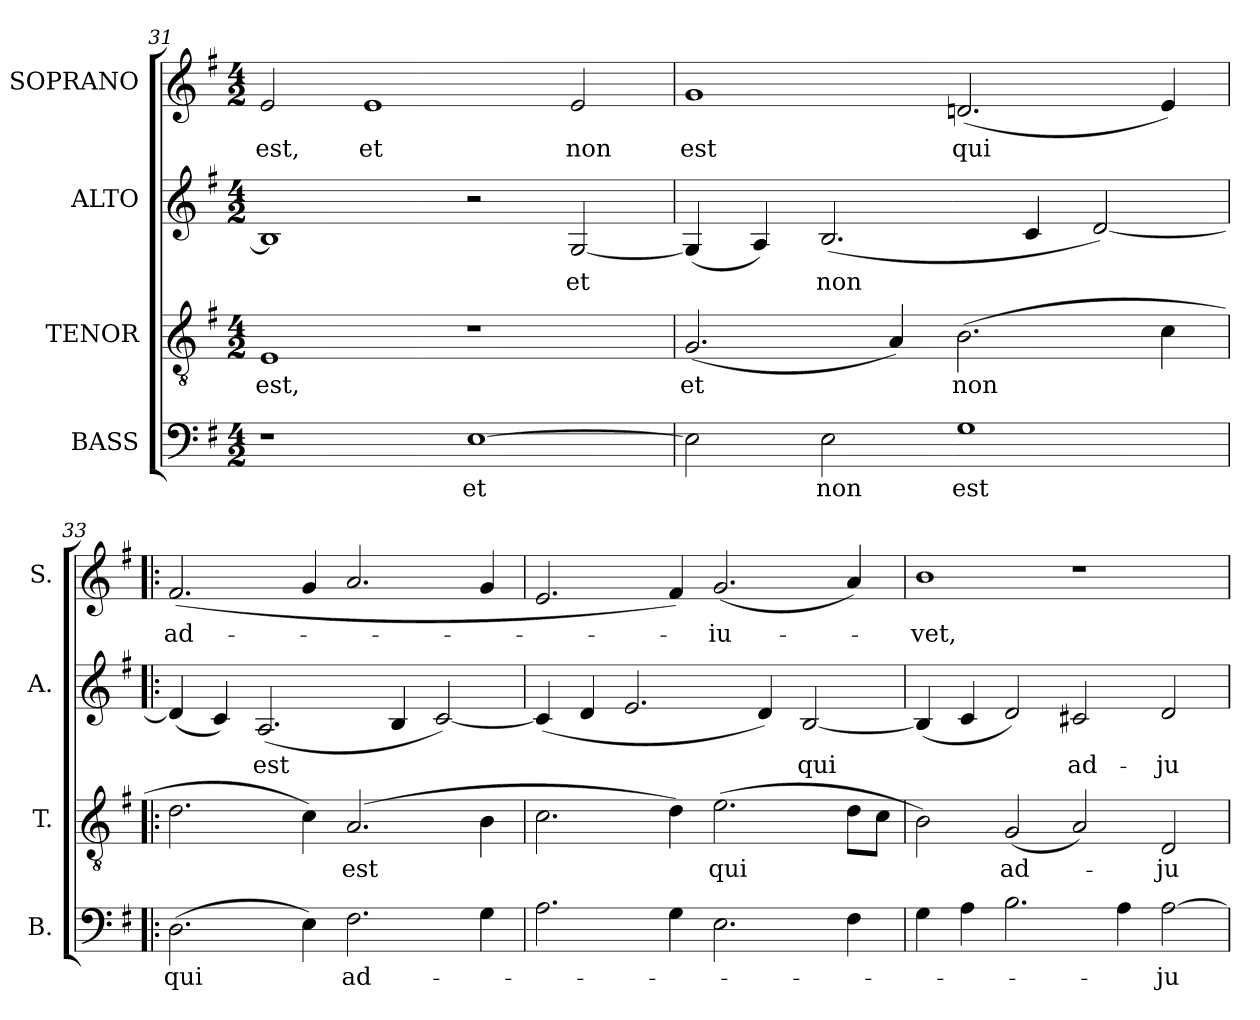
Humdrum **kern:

**kern	**text	**kern	**text	**kern	**text	**kern	**text
*part4	*part4	*part3	*part3	*part2	*part2	*part1	*part1
*staff4	*staff4	*staff3	*staff3	*staff2	*staff2	*staff1	*staff1
*I"BASS	*	*I"TENOR	*	*I"ALTO	*	*I"SOPRANO	*
*I'B.	*	*I'T.	*	*I'A.	*	*I'S.	*
*clefF4	*	*clefGv2	*	*clefG2	*	*clefG2	*
*	*	*ITrd7c12	*	*	*	*	*
*k[f#]	*	*k[f#]	*	*k[f#]	*	*k[f#]	*
*G:	*	*G:	*	*G:	*	*G:	*
*M4/2	*	*M4/2	*	*M4/2	*	*M4/2	*
=31	=31	=31	=31	=31	=31	=31	=31
!	!	!	!LO:LY:b:color=#000000	!	!	!	!
!	!	!	!	!	!	!	!LO:LY:b:color=#000000
1r	.	1EEi	est,	1Bi]	.	2ei/	est,
!	!	!	!	!	!	!	!LO:LY:b:color=#000000
.	.	.	.	.	.	1ei	et
!	!LO:LY:b:color=#000000	!	!	!	!	!	!
[1Ei	et	1r	.	2r	.	.	.
!	!	!	!	!	!LO:LY:b:color=#000000	!	!
!	!	!	!	!	!	!	!LO:LY:b:color=#000000
.	.	.	.	[2Gi/	et	2ei/	non
=32	=32	=32	=32	=32	=32	=32	=32
!	!	!	!LO:LY:b:color=#000000	!	!	!	!
!	!	!	!	!	!	!	!LO:LY:b:color=#000000
2Ei\]	.	(2.GGi/	et	(4Gi/]	.	1gi	est
.	.	.	.	4Ai/)	.	.	.
!	!LO:LY:b:color=#000000	!	!	!	!	!	!
!	!	!	!	!	!LO:LY:b:color=#000000	!	!
2Ei\	non	.	.	(2.Bi/	non	.	.
.	.	4AAi/)	.	.	.	.	.
!	!LO:LY:b:color=#000000	!	!	!	!	!	!
!	!	!	!LO:LY:b:color=#000000	!	!	!	!
!	!	!	!	!	!	!	!LO:LY:b:color=#000000
1Gi	est	(2.BBi\	non	.	.	(2.dni/	qui
.	.	.	.	4ci/	.	.	.
.	.	.	.	[2di/)	.	.	.
.	.	4Ci\	.	.	.	4ei/)	.
=33!|:	=33!|:	=33!|:	=33!|:	=33!|:	=33!|:	=33!|:	=33!|:
!	!LO:LY:b:color=#000000	!	!	!	!	!	!
!	!	!	!	!	!	!	!LO:LY:b:color=#000000
(2.Di\	qui	2.Di\	.	(4di/]	.	(2.f#i/	ad-
.	.	.	.	4ci/)	.	.	.
!	!	!	!	!	!LO:LY:b:color=#000000	!	!
.	.	.	.	(2.Ai/	est	.	.
4Ei\)	.	4Ci\)	.	.	.	4gi/	.
!	!LO:LY:b:color=#000000	!	!	!	!	!	!
!	!	!	!LO:LY:b:color=#000000	!	!	!	!
2.F#i\	ad-	(2.AAi/	est	.	.	2.ai/	.
.	.	.	.	4Bi/	.	.	.
.	.	.	.	[2ci/)	.	.	.
4Gi\	.	4BBi\	.	.	.	4gi/	.
=34	=34	=34	=34	=34	=34	=34	=34
2.Ai\	.	2.Ci\	.	(4ci/]	.	2.ei/	.
.	.	.	.	4di/	.	.	.
.	.	.	.	2.ei/	.	.	.
4Gi\	.	4Di\)	.	.	.	4f#i/)	.
!	!	!	!LO:LY:b:color=#000000	!	!	!	!
!	!	!	!	!	!	!	!LO:LY:b:color=#000000
2.Ei\	.	(2.Ei\	qui	.	.	(2.gi/	-iu-
.	.	.	.	4di/)	.	.	.
!	!	!	!	!	!LO:LY:b:color=#000000	!	!
.	.	.	.	[2Bi/	qui	.	.
4F#i\	.	8Di\L	.	.	.	4ai/)	.
.	.	8Ci\J	.	.	.	.	.
!!LO:LB:g=z
=35	=35	=35	=35	=35	=35	=35	=35
!	!	!	!	!	!	!	!LO:LY:b:color=#000000
4Gi\	.	2BBi\)	.	(4Bi/]	.	1bi	-vet,
4Ai\	.	.	.	4ci/	.	.	.
!	!	!	!LO:LY:b:color=#000000	!	!	!	!
2.Bi\	.	(2GGi/	ad-	2di/)	.	.	.
!	!	!	!	!	!LO:LY:b:color=#000000	!	!
.	.	2AAi/)	.	2c#Xi/	ad-	1r	.
4Ai\	.	.	.	.	.	.	.
!	!LO:LY:b:color=#000000	!	!	!	!	!	!
!	!	!	!LO:LY:b:color=#000000	!	!	!	!
!	!	!	!	!	!LO:LY:b:color=#000000	!	!
[2Ai\	-ju-	2DDi/	-ju-	2di/	-ju-	.	.
=	=	=	=	=	=	=	=
*-	*-	*-	*-	*-	*-	*-	*-
